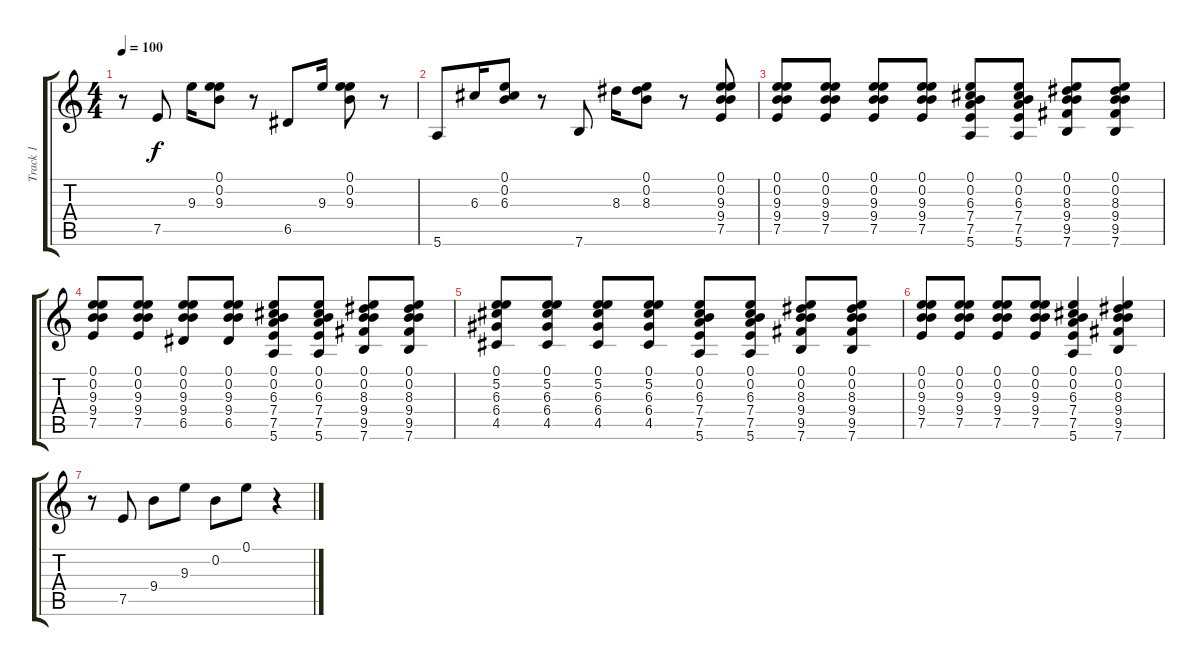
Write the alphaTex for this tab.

\track ("Track 1" "Track 1") {instrument acousticguitarsteel}
\staff {score tabs}
\tuning (E4 B3 G3 D3 A2 E2) {hide}
\ts (4 4)
\tempo 100
\clef g2
\ks c
r.8{dy f} 7.5.8 9.3.16 (0.1 0.2 9.3).8 r.8 6.5.8 9.3.16 (0.1 0.2 9.3).8 r.8 |
5.6.8 6.3.16 (0.1 0.2 6.3).8 r.8 7.6.8 8.3.16 (0.1 0.2 8.3).8 r.8 (0.1 0.2 9.3 9.4 7.5).8 |
(0.1 0.2 9.3 9.4 7.5).8 (0.1 0.2 9.3 9.4 7.5).8 (0.1 0.2 9.3 9.4 7.5).8 (0.1 0.2 9.3 9.4 7.5).8 (0.1 0.2 6.3 7.4 7.5 5.6).8 (0.1 0.2 6.3 7.4 7.5 5.6).8 (0.1 0.2 8.3 9.4 9.5 7.6).8 (0.1 0.2 8.3 9.4 9.5 7.6).8 |
(0.1 0.2 9.3 9.4 7.5).8 (0.1 0.2 9.3 9.4 7.5).8 (0.1 0.2 9.3 9.4 6.5).8 (0.1 0.2 9.3 9.4 6.5).8 (0.1 0.2 6.3 7.4 7.5 5.6).8 (0.1 0.2 6.3 7.4 7.5 5.6).8 (0.1 0.2 8.3 9.4 9.5 7.6).8 (0.1 0.2 8.3 9.4 9.5 7.6).8 |
(0.1 5.2 6.3 6.4 4.5).8 (0.1 5.2 6.3 6.4 4.5).8 (0.1 5.2 6.3 6.4 4.5).8 (0.1 5.2 6.3 6.4 4.5).8 (0.1 0.2 6.3 7.4 7.5 5.6).8 (0.1 0.2 6.3 7.4 7.5 5.6).8 (0.1 0.2 8.3 9.4 9.5 7.6).8 (0.1 0.2 8.3 9.4 9.5 7.6).8 |
(0.1 0.2 9.3 9.4 7.5).8 (0.1 0.2 9.3 9.4 7.5).8 (0.1 0.2 9.3 9.4 7.5).8 (0.1 0.2 9.3 9.4 7.5).8 (0.1 0.2 6.3 7.4 7.5 5.6).4 (0.1 0.2 8.3 9.4 9.5 7.6).4 |
r.8 7.5.8 9.4.8 9.3.8 0.2.8 0.1.8 r.4
